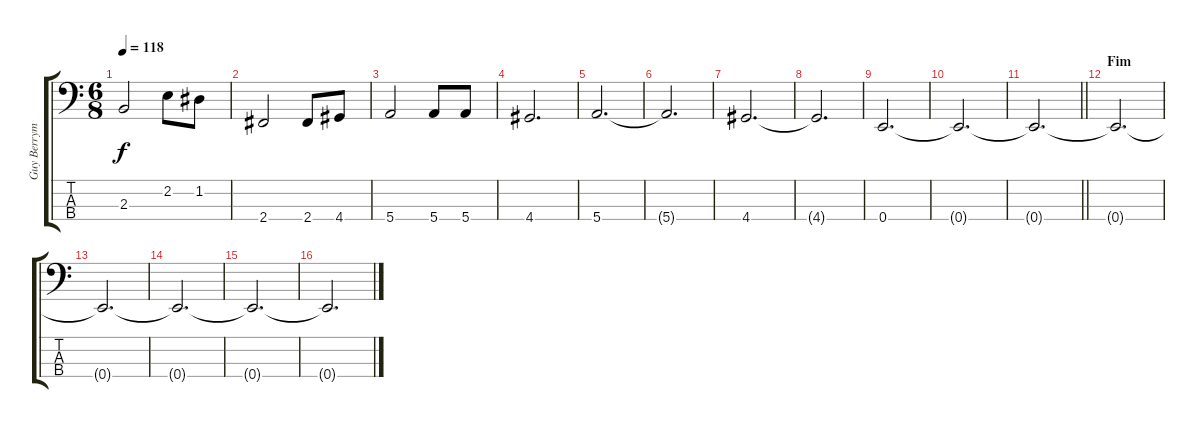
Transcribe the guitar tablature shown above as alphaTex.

\track ("Guy Berryman (baixo)" "Guy Berrym") {instrument electricbasspick}
\staff {score tabs}
\tuning (G2 D2 A1 E1) {hide}
\ts (6 8)
\tempo 118
\clef f4
\ks c
2.3.2{dy f} 2.2.8 1.2.8 |
2.4.2 2.4.8 4.4.8 |
5.4.2 5.4.8 5.4.8 |
4.4.2{d} |
5.4.2{d} |
5.4{t}.2{d} |
4.4.2{d} |
4.4{t}.2{d} |
0.4.2{d} |
0.4{t}.2{d} |
\barLineRight lightlight
0.4{t}.2{d} |
\section ("" "Fim")
0.4{t}.2{d} |
0.4{t}.2{d} |
0.4{t}.2{d} |
0.4{t}.2{d} |
0.4{t}.2{d}
